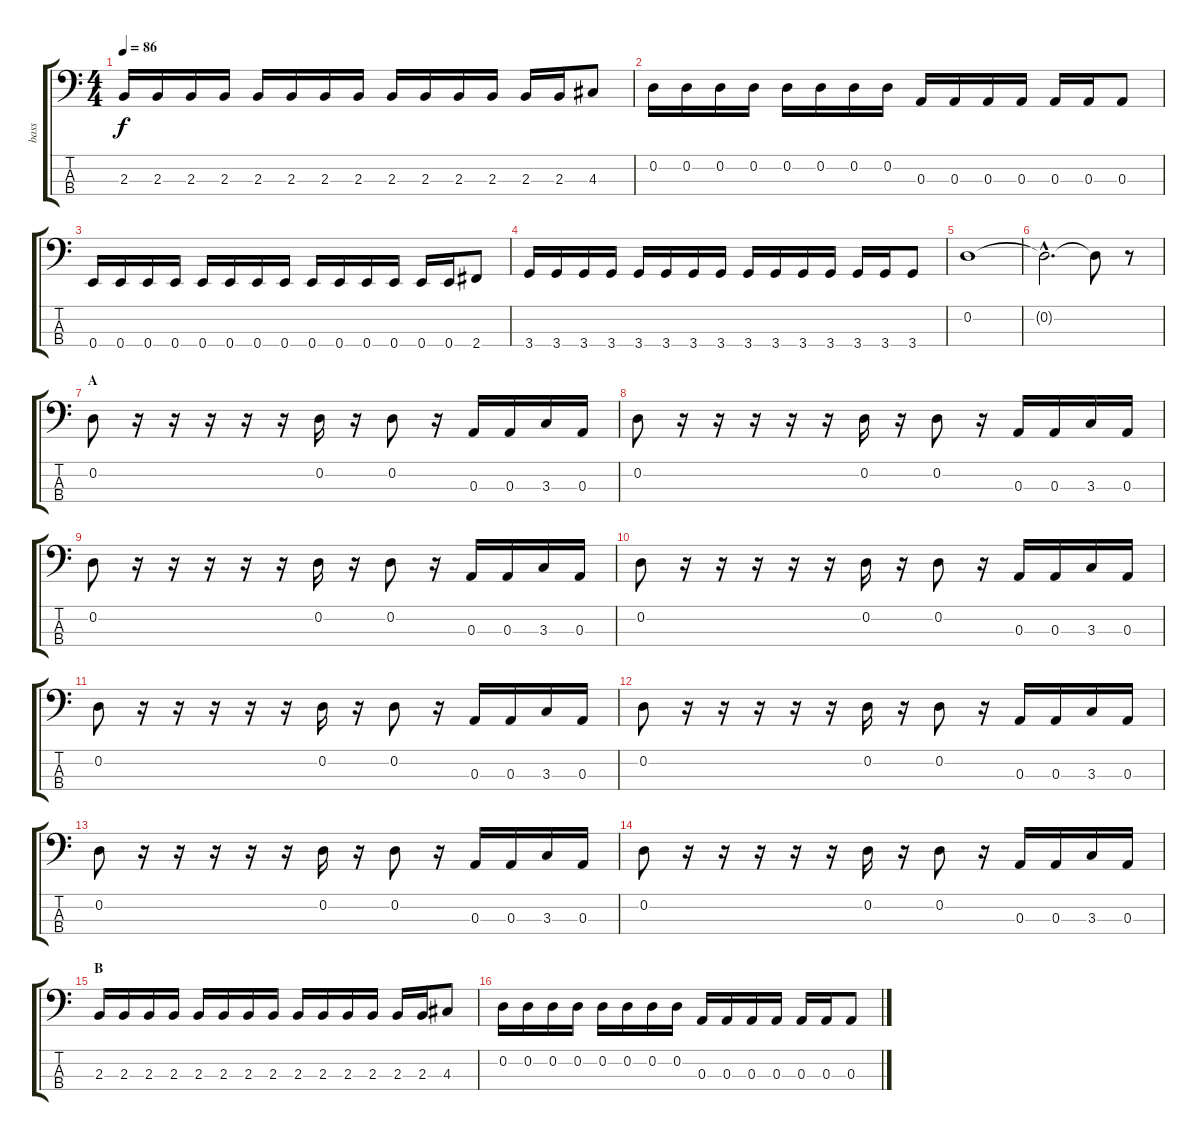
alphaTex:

\track ("bass" "bass") {instrument electricbassfinger}
\staff {score tabs}
\tuning (G2 D2 A1 E1) {hide}
\ts (4 4)
\tempo 86
\clef f4
\ks c
2.3.16{dy f} 2.3.16 2.3.16 2.3.16 2.3.16 2.3.16 2.3.16 2.3.16 2.3.16 2.3.16 2.3.16 2.3.16 2.3.16 2.3.16 4.3.8 |
0.2.16 0.2.16 0.2.16 0.2.16 0.2.16 0.2.16 0.2.16 0.2.16 0.3.16 0.3.16 0.3.16 0.3.16 0.3.16 0.3.16 0.3.8 |
0.4.16 0.4.16 0.4.16 0.4.16 0.4.16 0.4.16 0.4.16 0.4.16 0.4.16 0.4.16 0.4.16 0.4.16 0.4.16 0.4.16 2.4.8 |
3.4.16 3.4.16 3.4.16 3.4.16 3.4.16 3.4.16 3.4.16 3.4.16 3.4.16 3.4.16 3.4.16 3.4.16 3.4.16 3.4.16 3.4.8 |
0.2.1 |
0.2{hac t}.2{d} 0.2{t}.8 r.8 |
\section ("" "A")
0.2.8 r.16 r.16 r.16 r.16 r.16 0.2.16 r.16 0.2.8 r.16 0.3.16 0.3.16 3.3.16 0.3.16 |
0.2.8 r.16 r.16 r.16 r.16 r.16 0.2.16 r.16 0.2.8 r.16 0.3.16 0.3.16 3.3.16 0.3.16 |
0.2.8 r.16 r.16 r.16 r.16 r.16 0.2.16 r.16 0.2.8 r.16 0.3.16 0.3.16 3.3.16 0.3.16 |
0.2.8 r.16 r.16 r.16 r.16 r.16 0.2.16 r.16 0.2.8 r.16 0.3.16 0.3.16 3.3.16 0.3.16 |
0.2.8 r.16 r.16 r.16 r.16 r.16 0.2.16 r.16 0.2.8 r.16 0.3.16 0.3.16 3.3.16 0.3.16 |
0.2.8 r.16 r.16 r.16 r.16 r.16 0.2.16 r.16 0.2.8 r.16 0.3.16 0.3.16 3.3.16 0.3.16 |
0.2.8 r.16 r.16 r.16 r.16 r.16 0.2.16 r.16 0.2.8 r.16 0.3.16 0.3.16 3.3.16 0.3.16 |
0.2.8 r.16 r.16 r.16 r.16 r.16 0.2.16 r.16 0.2.8 r.16 0.3.16 0.3.16 3.3.16 0.3.16 |
\section ("" "B")
2.3.16 2.3.16 2.3.16 2.3.16 2.3.16 2.3.16 2.3.16 2.3.16 2.3.16 2.3.16 2.3.16 2.3.16 2.3.16 2.3.16 4.3.8 |
0.2.16 0.2.16 0.2.16 0.2.16 0.2.16 0.2.16 0.2.16 0.2.16 0.3.16 0.3.16 0.3.16 0.3.16 0.3.16 0.3.16 0.3.8
